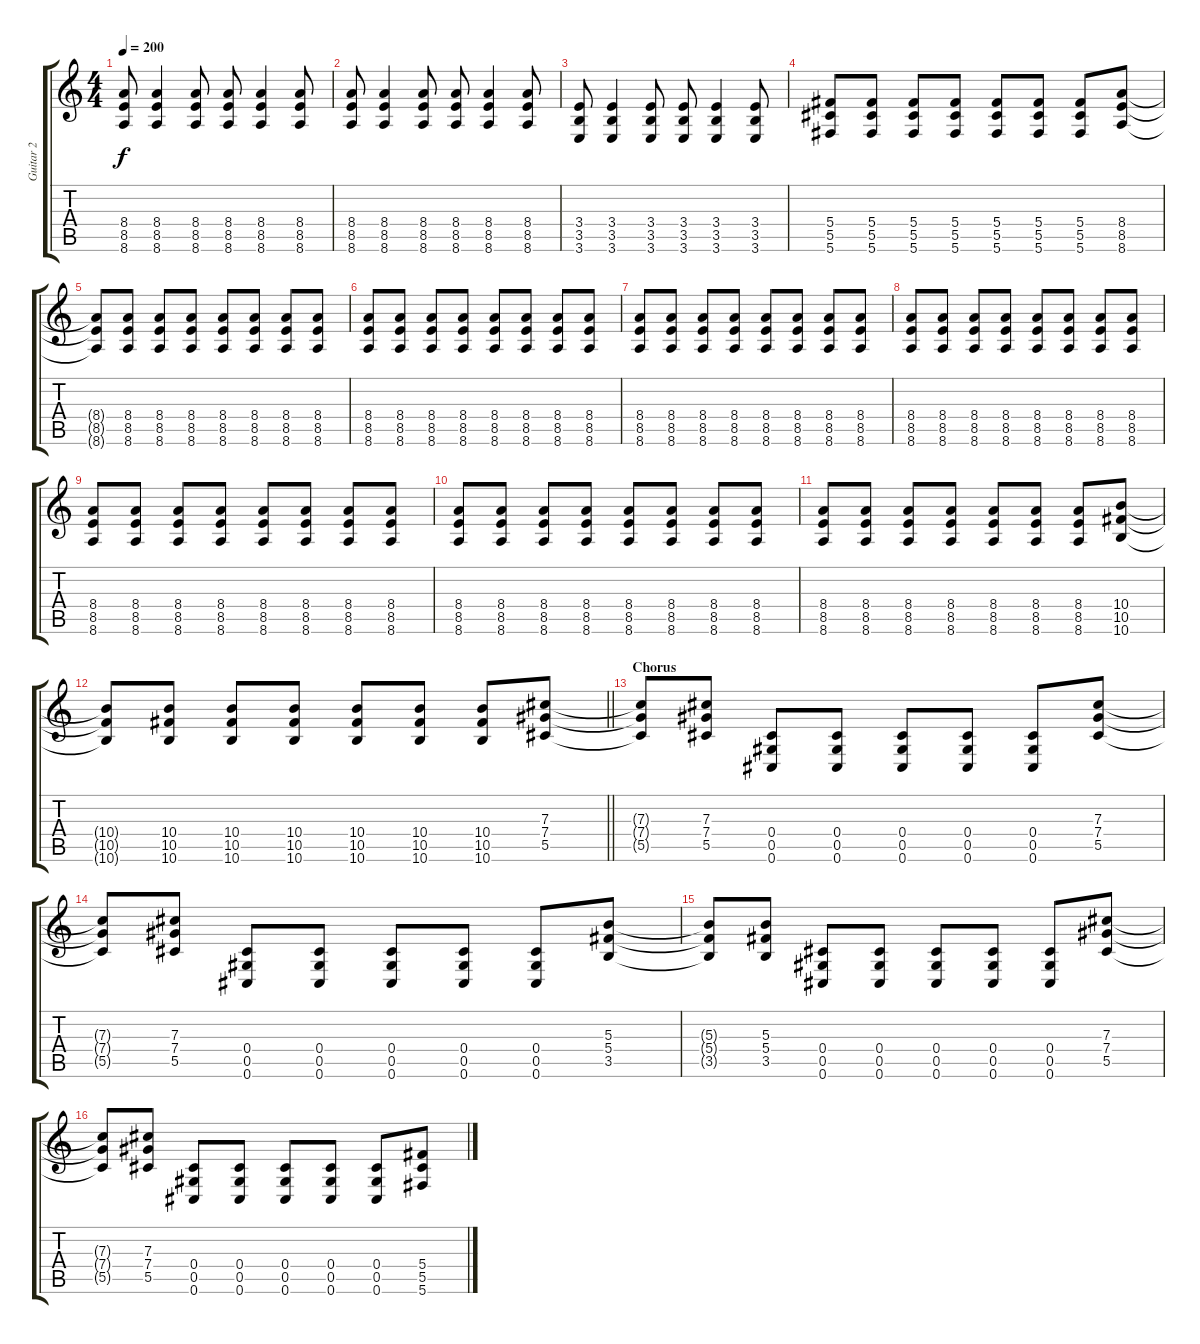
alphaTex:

\track ("Guitar 2" "Guitar 2") {instrument overdrivenguitar}
\staff {score tabs}
\tuning (Eb4 Bb3 Gb3 Db3 Ab2 Db2) {hide}
\ts (4 4)
\tempo 200
\clef g2
\ks c
(8.4 8.5 8.6).8{dy f} (8.4 8.5 8.6).4 (8.4 8.5 8.6).8 (8.4 8.5 8.6).8 (8.4 8.5 8.6).4 (8.4 8.5 8.6).8 |
(8.4 8.5 8.6).8 (8.4 8.5 8.6).4 (8.4 8.5 8.6).8 (8.4 8.5 8.6).8 (8.4 8.5 8.6).4 (8.4 8.5 8.6).8 |
(3.4 3.5 3.6).8 (3.4 3.5 3.6).4 (3.4 3.5 3.6).8 (3.4 3.5 3.6).8 (3.4 3.5 3.6).4 (3.4 3.5 3.6).8 |
(5.4 5.5 5.6).8 (5.4 5.5 5.6).8 (5.4 5.5 5.6).8 (5.4 5.5 5.6).8 (5.4 5.5 5.6).8 (5.4 5.5 5.6).8 (5.4 5.5 5.6).8 (8.4 8.5 8.6).8 |
(8.4{t} 8.5{t} 8.6{t}).8 (8.4 8.5 8.6).8 (8.4 8.5 8.6).8 (8.4 8.5 8.6).8 (8.4 8.5 8.6).8 (8.4 8.5 8.6).8 (8.4 8.5 8.6).8 (8.4 8.5 8.6).8 |
(8.4 8.5 8.6).8 (8.4 8.5 8.6).8 (8.4 8.5 8.6).8 (8.4 8.5 8.6).8 (8.4 8.5 8.6).8 (8.4 8.5 8.6).8 (8.4 8.5 8.6).8 (8.4 8.5 8.6).8 |
(8.4 8.5 8.6).8 (8.4 8.5 8.6).8 (8.4 8.5 8.6).8 (8.4 8.5 8.6).8 (8.4 8.5 8.6).8 (8.4 8.5 8.6).8 (8.4 8.5 8.6).8 (8.4 8.5 8.6).8 |
(8.4 8.5 8.6).8 (8.4 8.5 8.6).8 (8.4 8.5 8.6).8 (8.4 8.5 8.6).8 (8.4 8.5 8.6).8 (8.4 8.5 8.6).8 (8.4 8.5 8.6).8 (8.4 8.5 8.6).8 |
(8.4 8.5 8.6).8 (8.4 8.5 8.6).8 (8.4 8.5 8.6).8 (8.4 8.5 8.6).8 (8.4 8.5 8.6).8 (8.4 8.5 8.6).8 (8.4 8.5 8.6).8 (8.4 8.5 8.6).8 |
(8.4 8.5 8.6).8 (8.4 8.5 8.6).8 (8.4 8.5 8.6).8 (8.4 8.5 8.6).8 (8.4 8.5 8.6).8 (8.4 8.5 8.6).8 (8.4 8.5 8.6).8 (8.4 8.5 8.6).8 |
(8.4 8.5 8.6).8 (8.4 8.5 8.6).8 (8.4 8.5 8.6).8 (8.4 8.5 8.6).8 (8.4 8.5 8.6).8 (8.4 8.5 8.6).8 (8.4 8.5 8.6).8 (10.4 10.5 10.6).8 |
\barLineRight lightlight
(10.4{t} 10.5{t} 10.6{t}).8 (10.4 10.5 10.6).8 (10.4 10.5 10.6).8 (10.4 10.5 10.6).8 (10.4 10.5 10.6).8 (10.4 10.5 10.6).8 (10.4 10.5 10.6).8 (7.3 7.4 5.5).8 |
\section ("" "Chorus")
(7.3{t} 7.4{t} 5.5{t}).8 (7.3 7.4 5.5).8 (0.4 0.5 0.6).8 (0.4 0.5 0.6).8 (0.4 0.5 0.6).8 (0.4 0.5 0.6).8 (0.4 0.5 0.6).8 (7.3 7.4 5.5).8 |
(7.3{t} 7.4{t} 5.5{t}).8 (7.3 7.4 5.5).8 (0.4 0.5 0.6).8 (0.4 0.5 0.6).8 (0.4 0.5 0.6).8 (0.4 0.5 0.6).8 (0.4 0.5 0.6).8 (5.3 5.4 3.5).8 |
(5.3{t} 5.4{t} 3.5{t}).8 (5.3 5.4 3.5).8 (0.4 0.5 0.6).8 (0.4 0.5 0.6).8 (0.4 0.5 0.6).8 (0.4 0.5 0.6).8 (0.4 0.5 0.6).8 (7.3 7.4 5.5).8 |
(7.3{t} 7.4{t} 5.5{t}).8 (7.3 7.4 5.5).8 (0.4 0.5 0.6).8 (0.4 0.5 0.6).8 (0.4 0.5 0.6).8 (0.4 0.5 0.6).8 (0.4 0.5 0.6).8 (5.4 5.5 5.6).8
